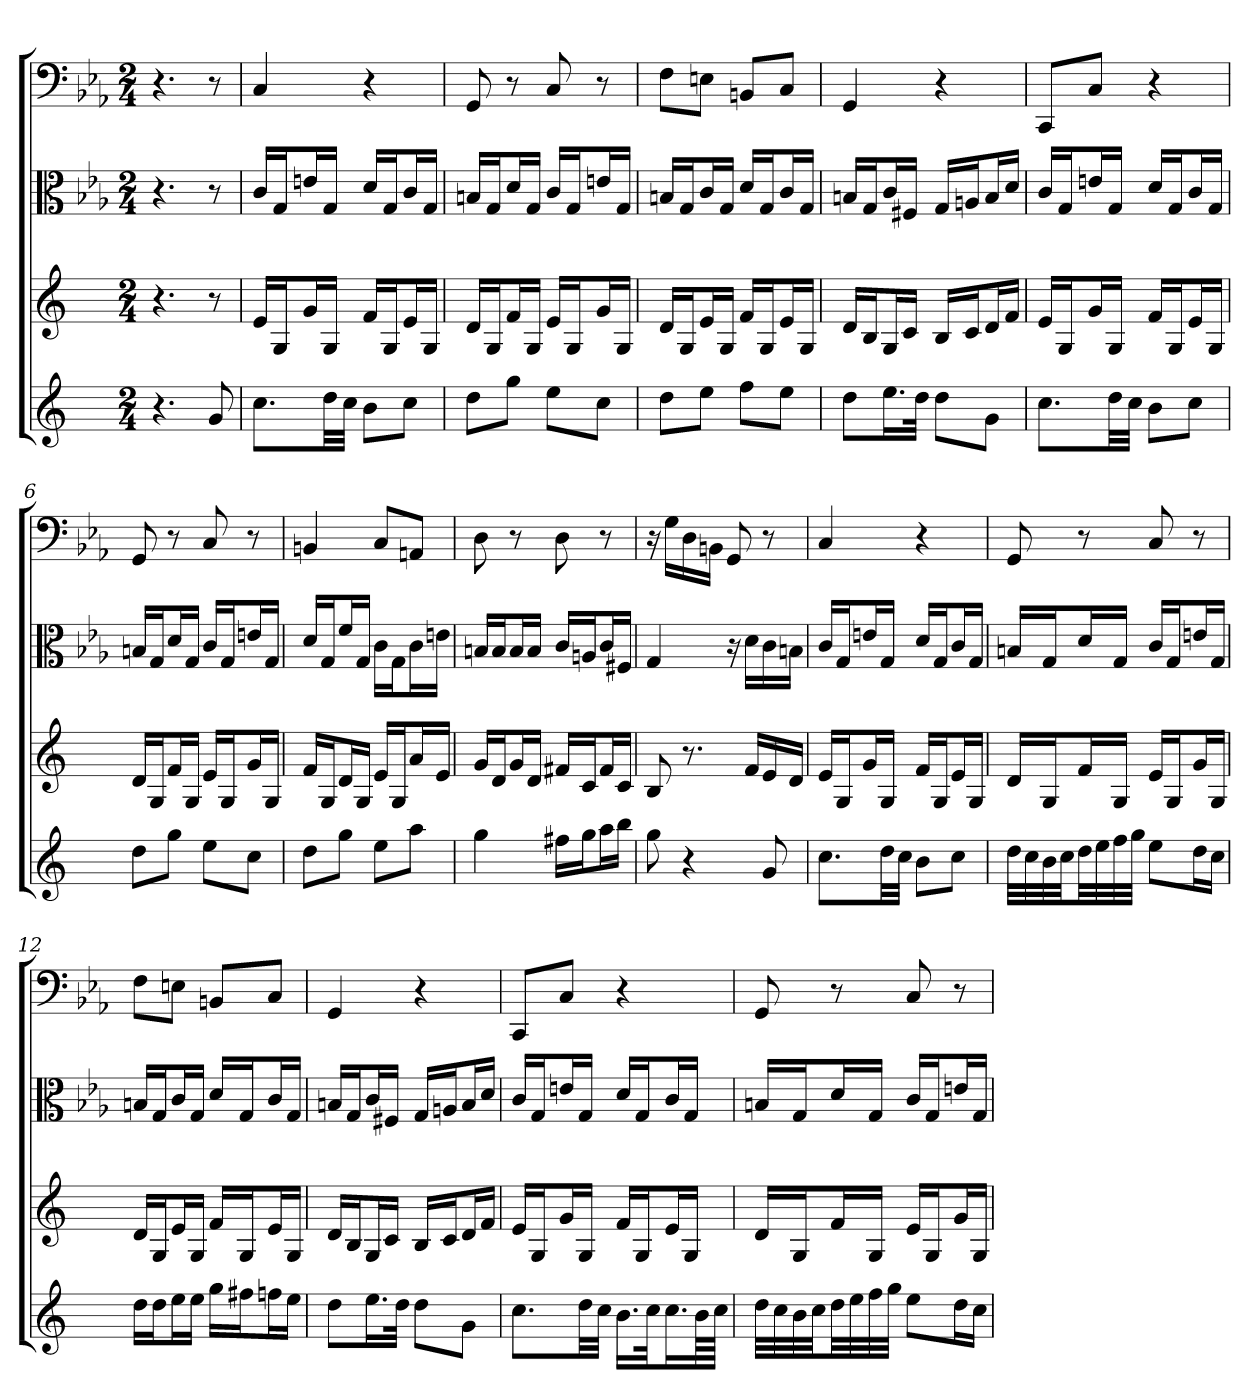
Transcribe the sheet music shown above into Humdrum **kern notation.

**kern	**kern	**kern	**kern
*part4	*part3	*part2	*part1
*staff4	*staff3	*staff2	*staff1
*	*	*clefC3	*clefF4
*k[]	*k[]	*k[b-e-a-]	*k[b-e-a-]
*M2/4	*M2/4	*M2/4	*M2/4
=	=	=	=
4.r	4.r	4.r	4.r
8g	8r	8r	8r
=1	=1	=1	=1
8.ccL	16eLL	16c/LL	4C
.	16GJ	16G/J	.
.	16gL	16en/L	.
32ddLL	16GJJ	16G/JJ	.
32ccJJJ	.	.	.
8bL	16fLL	16d/LL	4r
.	16GJ	16G/J	.
8ccJ	16eL	16c/L	.
.	16GJJ	16G/JJ	.
=2	=2	=2	=2
8ddL	16dLL	16Bn/LL	8GG
.	16GJ	16G/J	.
8ggJ	16fL	16d/L	8r
.	16GJJ	16G/JJ	.
8eeL	16eLL	16c/LL	8C
.	16GJ	16G/J	.
8ccJ	16gL	16en/L	8r
.	16GJJ	16G/JJ	.
=3	=3	=3	=3
8ddL	16dLL	16Bn/LL	8F\L
.	16GJ	16G/J	.
8eeJ	16eL	16c/L	8En\J
.	16GJJ	16G/JJ	.
8ffL	16fLL	16d/LL	8BBn/L
.	16GJ	16G/J	.
8eeJ	16eL	16c/L	8C/J
.	16GJJ	16G/JJ	.
=4	=4	=4	=4
8ddL	16dLL	16Bn/LL	4GG
.	16BJ	16G/J	.
16.eeL	16GL	16c/L	.
.	16cJJ	16F#X/JJ	.
32ddJJk	.	.	.
8ddL	16BLL	16G/LL	4r
.	16cJ	16An/J	.
8gJ	16dL	16B/L	.
.	16fJJ	16d/JJ	.
=5	=5	=5	=5
8.ccL	16eLL	16c/LL	8CC/L
.	16GJ	16G/J	.
.	16gL	16en/L	8C/J
32ddLL	16GJJ	16G/JJ	.
32ccJJJ	.	.	.
8bL	16fLL	16d/LL	4r
.	16GJ	16G/J	.
8ccJ	16eL	16c/L	.
.	16GJJ	16G/JJ	.
=6	=6	=6	=6
8ddL	16dLL	16Bn/LL	8GG
.	16GJ	16G/J	.
8ggJ	16fL	16d/L	8r
.	16GJJ	16G/JJ	.
8eeL	16eLL	16c/LL	8C
.	16GJ	16G/J	.
8ccJ	16gL	16en/L	8r
.	16GJJ	16G/JJ	.
=7	=7	=7	=7
8ddL	16fLL	16d/LL	4BBn
.	16GJ	16G/J	.
8ggJ	16dL	16f/L	.
.	16GJJ	16G/JJ	.
8eeL	16eLL	16c\LL	8C/L
.	16GJ	16G\J	.
8aaJ	16aL	16c\L	8AAn/J
.	16eJJ	16en\JJ	.
=8	=8	=8	=8
4gg	16gLL	16Bn/LL	8D
.	16dJ	16B/J	.
.	16gL	16B/L	8r
.	16dJJ	16B/JJ	.
16ff#XLL	16f#XLL	16c/LL	8D
16ggJ	16cJ	16An/J	.
16aaL	16f#L	16c/L	8r
16bbJJ	16cJJ	16F#X/JJ	.
=9	=9	=9	=9
8gg	8B	4G	16r
.	.	.	16G\LL
4r	8.r	.	16D\
.	.	.	16BBn\JJ
.	.	16r	8GG
.	16fLL	16d\LL	.
8g	16e	16c\	8r
.	16dJJ	16Bn\JJ	.
=10	=10	=10	=10
8.ccL	16eLL	16c/LL	4C
.	16GJ	16G/J	.
.	16gL	16en/L	.
32ddLL	16GJJ	16G/JJ	.
32ccJJJ	.	.	.
8bL	16fLL	16d/LL	4r
.	16GJ	16G/J	.
8ccJ	16eL	16c/L	.
.	16GJJ	16G/JJ	.
=11	=11	=11	=11
32ddLLL	16dLL	16Bn/LL	8GG
32cc	.	.	.
32b	16GJ	16G/J	.
32ccJJ	.	.	.
32ddLL	16fL	16d/L	8r
32ee	.	.	.
32ff	16GJJ	16G/JJ	.
32ggJJJ	.	.	.
8eeL	16eLL	16c/LL	8C
.	16GJ	16G/J	.
16ddL	16gL	16en/L	8r
16ccJJ	16GJJ	16G/JJ	.
=12	=12	=12	=12
16ddLL	16dLL	16Bn/LL	8F\L
16ddJ	16GJ	16G/J	.
16eeL	16eL	16c/L	8En\J
16eeJJ	16GJJ	16G/JJ	.
16ggLL	16fLL	16d/LL	8BBn/L
16ff#XJ	16GJ	16G/J	.
16ffnL	16eL	16c/L	8C/J
16eeJJ	16GJJ	16G/JJ	.
=13	=13	=13	=13
8ddL	16dLL	16Bn/LL	4GG
.	16BJ	16G/J	.
16.eeL	16GL	16c/L	.
.	16cJJ	16F#X/JJ	.
32ddJJk	.	.	.
8ddL	16BLL	16G/LL	4r
.	16cJ	16An/J	.
8gJ	16dL	16B/L	.
.	16fJJ	16d/JJ	.
=14	=14	=14	=14
8.ccL	16eLL	16c/LL	8CC/L
.	16GJ	16G/J	.
.	16gL	16en/L	8C/J
32ddLL	16GJJ	16G/JJ	.
32ccJJJ	.	.	.
16.bLL	16fLL	16d/LL	4r
.	16GJ	16G/J	.
32ccJk	.	.	.
16.ccL	16eL	16c/L	.
.	16GJJ	16G/JJ	.
64bLL	.	.	.
64ccJJJJ	.	.	.
=15	=15	=15	=15
32ddLLL	16dLL	16Bn/LL	8GG
32cc	.	.	.
32b	16GJ	16G/J	.
32ccJJ	.	.	.
32ddLL	16fL	16d/L	8r
32ee	.	.	.
32ff	16GJJ	16G/JJ	.
32ggJJJ	.	.	.
8eeL	16eLL	16c/LL	8C
.	16GJ	16G/J	.
16ddL	16gL	16en/L	8r
16ccJJ	16GJJ	16G/JJ	.
=	=	=	=
*-	*-	*-	*-
